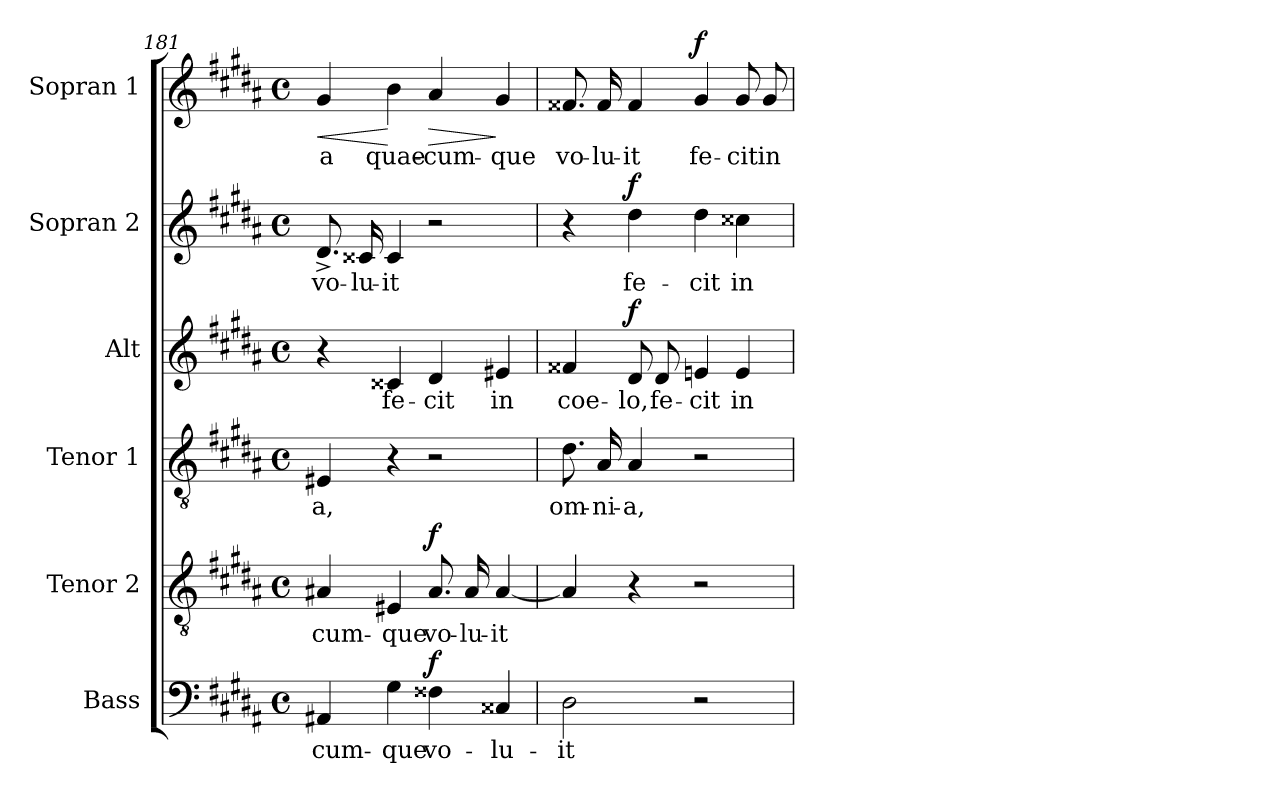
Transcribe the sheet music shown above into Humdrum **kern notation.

**kern	**text	**dynam	**kern	**text	**dynam	**kern	**text	**kern	**text	**dynam	**kern	**text	**dynam	**kern	**text	**dynam
*part6	*part6	*part6	*part5	*part5	*part5	*part4	*part4	*part3	*part3	*part3	*part2	*part2	*part2	*part1	*part1	*part1
*staff6	*staff6	*staff6	*staff5	*staff5	*staff5	*staff4	*staff4	*staff3	*staff3	*staff3	*staff2	*staff2	*staff2	*staff1	*staff1	*staff1
*I"Bass	*	*	*I"Tenor 2	*	*	*I"Tenor 1	*	*I"Alt	*	*	*I"Sopran 2	*	*	*I"Sopran 1	*	*
*I'B.	*	*	*I'T. 2	*	*	*I'T. 1	*	*I'A.	*	*	*I'S. 2	*	*	*I'S. 1	*	*
!!LO:PB:g=z
*clefF4	*	*	*clefGv2	*	*	*clefGv2	*	*clefG2	*	*	*clefG2	*	*	*clefG2	*	*
*k[f#c#g#d#a#]	*	*	*k[f#c#g#d#a#]	*	*	*k[f#c#g#d#a#]	*	*k[f#c#g#d#a#]	*	*	*k[f#c#g#d#a#]	*	*	*k[f#c#g#d#a#]	*	*
*B:	*	*	*B:	*	*	*B:	*	*B:	*	*	*B:	*	*	*B:	*	*
*M4/4	*	*	*M4/4	*	*	*M4/4	*	*M4/4	*	*	*M4/4	*	*	*M4/4	*	*
*met(c)	*	*	*met(c)	*	*	*met(c)	*	*met(c)	*	*	*met(c)	*	*	*met(c)	*	*
=181	=181	=181	=181	=181	=181	=181	=181	=181	=181	=181	=181	=181	=181	=181	=181	=181
!	!LO:LY:b	!	!	!LO:LY:b	!	!	!LO:LY:b	!	!	!	!	!LO:LY:b	!	!	!LO:LY:b	!LO:HP:b
4AA#X/	-cum-	.	4A#X/	-cum-	.	4E#X/	-a,	4r	.	.	8.d#^</	vo-	.	4g#/	-a	<
!	!	!	!	!	!	!	!	!	!	!	!	!LO:LY:b	!	!	!	!
.	.	.	.	.	.	.	.	.	.	.	16c##X/	-lu-	.	.	.	.
!	!LO:LY:b	!	!	!LO:LY:b	!	!	!	!	!LO:LY:b	!	!	!LO:LY:b	!	!	!LO:LY:b	!
4G#\	-que	.	4E#X/	-que	.	4r	.	4c##X/	fe-	.	4c##/	-it	.	4b\	quae-	[
!	!LO:LY:b	!LO:DY:a	!	!LO:LY:b	!LO:DY:a	!	!	!	!LO:LY:b	!	!	!	!	!	!LO:LY:b	!LO:HP:b
4F##X\	vo-	f	8.A#/	vo-	f	2r	.	4d#/	-cit	.	2r	.	.	4a#/	-cum-	>
!	!	!	!	!LO:LY:b	!	!	!	!	!	!	!	!	!	!	!	!
.	.	.	16A#/	-lu-	.	.	.	.	.	.	.	.	.	.	.	.
!	!LO:LY:b	!	!	!LO:LY:b	!	!	!	!	!LO:LY:b	!	!	!	!	!	!LO:LY:b	!
4C##X/	-lu-	.	[4A#/	-it	.	.	.	4e#X/	in	.	.	.	.	4g#/	-que	]
=182	=182	=182	=182	=182	=182	=182	=182	=182	=182	=182	=182	=182	=182	=182	=182	=182
!	!LO:LY:b	!	!	!	!	!	!LO:LY:b	!	!LO:LY:b	!	!	!	!	!	!LO:LY:b	!
2D#\	-it	.	4A#/]	.	.	8.d#\	om-	4f##X/	coe-	.	4r	.	.	8.f##X/	vo-	.
!	!	!	!	!	!	!	!LO:LY:b	!	!	!	!	!	!	!	!LO:LY:b	!
.	.	.	.	.	.	16A#/	-ni-	.	.	.	.	.	.	16f##/	-lu-	.
!	!	!	!	!	!	!	!LO:LY:b	!	!LO:LY:b	!LO:DY:a	!	!LO:LY:b	!LO:DY:a	!	!LO:LY:b	!
.	.	.	4r	.	.	4A#/	-a,	8d#/	-lo,	f	4dd#\	fe-	f	4f##/	-it	.
!	!	!	!	!	!	!	!	!	!LO:LY:b	!	!	!	!	!	!	!
.	.	.	.	.	.	.	.	8d#/	fe-	.	.	.	.	.	.	.
!	!	!	!	!	!	!	!	!	!LO:LY:b	!	!	!LO:LY:b	!	!	!LO:LY:b	!LO:DY:a
2r	.	.	2r	.	.	2r	.	4en/	-cit	.	4dd#\	-cit	.	4g#/	fe-	f
!	!	!	!	!	!	!	!	!	!LO:LY:b	!	!	!LO:LY:b	!	!	!LO:LY:b	!
.	.	.	.	.	.	.	.	4e/	in	.	4cc##X\	in	.	8g#/	-cit	.
!	!	!	!	!	!	!	!	!	!	!	!	!	!	!	!LO:LY:b	!
.	.	.	.	.	.	.	.	.	.	.	.	.	.	8g#/	in	.
=	=	=	=	=	=	=	=	=	=	=	=	=	=	=	=	=
*-	*-	*-	*-	*-	*-	*-	*-	*-	*-	*-	*-	*-	*-	*-	*-	*-
